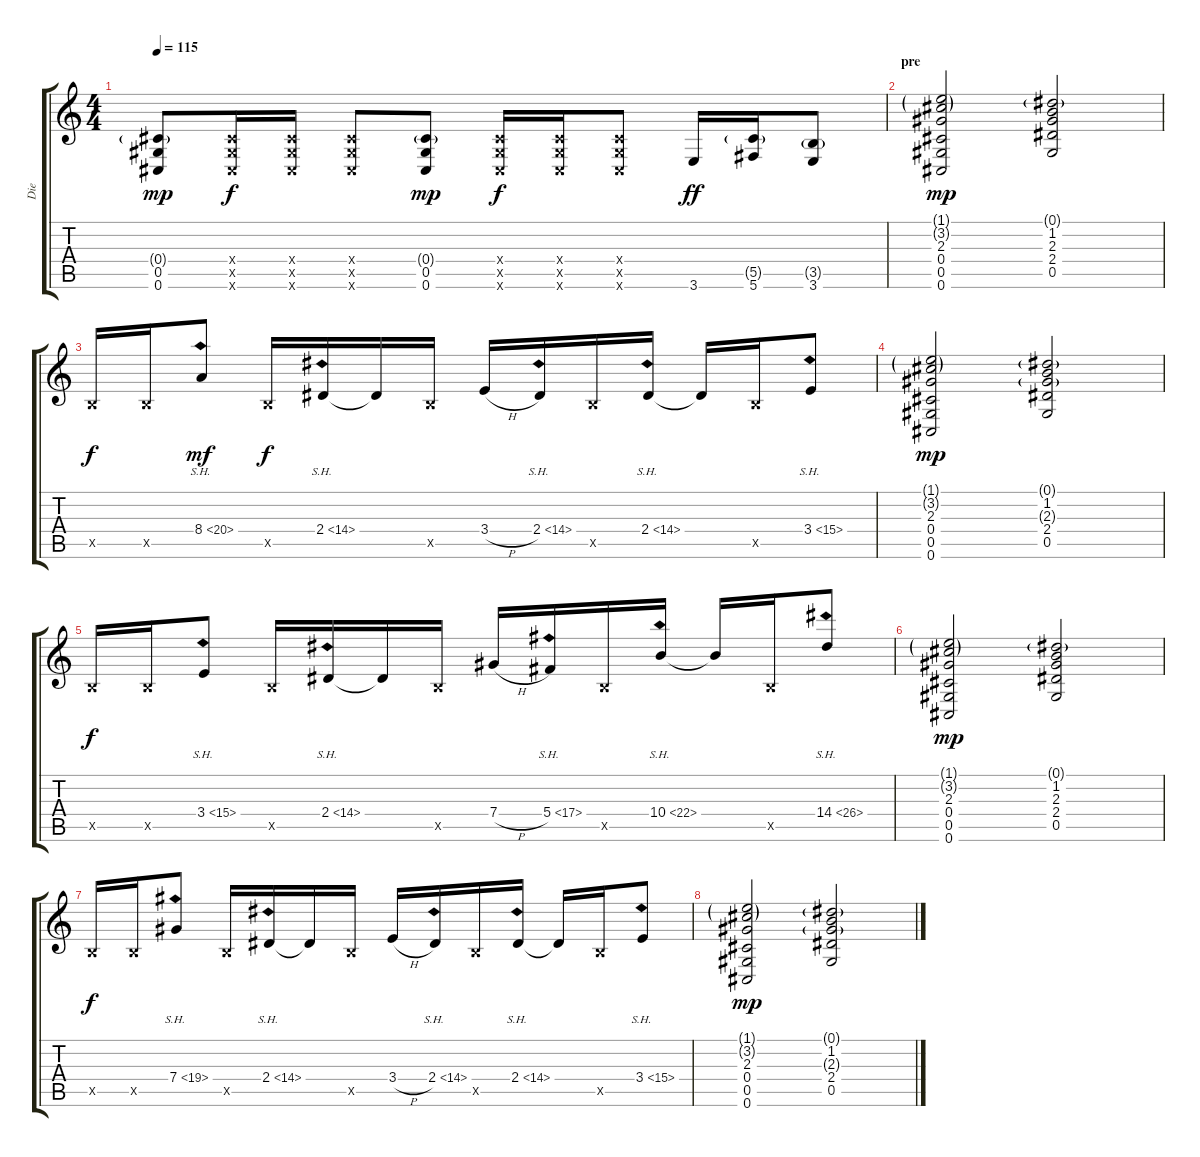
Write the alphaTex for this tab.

\track ("Die" "Die") {instrument distortionguitar}
\staff {score tabs}
\tuning (Eb4 Bb3 Gb3 Db3 Ab2 Db2) {hide}
\ts (4 4)
\tempo 115
\clef g2
\ks c
(0.4{g} 0.5 0.6).8{dy mp} (0.4{x} 0.5{x} 0.6{x}).16{dy f} (0.4{x} 0.5{x} 0.6{x}).16 (0.4{x} 0.5{x} 0.6{x}).8 (0.4{g} 0.5 0.6).8{dy mp} (0.4{x} 0.5{x} 0.6{x}).16{dy f} (0.4{x} 0.5{x} 0.6{x}).16 (0.4{x} 0.5{x} 0.6{x}).8 3.6.16{dy ff} (5.5{g} 5.6).16 (3.5{g} 3.6).8 |
\section ("" "pre")
(1.1{g} 3.2{g} 2.3 0.4 0.5 0.6).2{dy mp volume 10} (0.1{g} 1.2 2.3 2.4 0.5).2 |
3.5{x}.16{dy f} 3.5{x}.16 8.4{sh 12}.8{dy mf} 3.5{x}.16{dy f} 2.4{sh 12}.16 2.4{t}.16 3.5{x}.16 3.4{h}.16 2.4{sh 12}.16 3.5{x}.16 2.4{sh 12}.16 2.4{t}.16 3.5{x}.16 3.4{sh 12}.8 |
(1.1{g} 3.2{g} 2.3 0.4 0.5 0.6).2{dy mp} (0.1{g} 1.2 2.3{g} 2.4 0.5).2 |
3.5{x}.16{dy f} 3.5{x}.16 3.4{sh 12}.8 3.5{x}.16 2.4{sh 12}.16 2.4{t}.16 3.5{x}.16 7.4{h}.16 5.4{sh 12}.16 3.5{x}.16 10.4{sh 12}.16 10.4{t}.16 3.5{x}.16 14.4{sh 12}.8 |
(1.1{g} 3.2{g} 2.3 0.4 0.5 0.6).2{dy mp} (0.1{g} 1.2 2.3 2.4 0.5).2 |
3.5{x}.16{dy f} 3.5{x}.16 7.4{sh 12}.8 3.5{x}.16 2.4{sh 12}.16 2.4{t}.16 3.5{x}.16 3.4{h}.16 2.4{sh 12}.16 3.5{x}.16 2.4{sh 12}.16 2.4{t}.16 3.5{x}.16 3.4{sh 12}.8 |
(1.1{g} 3.2{g} 2.3 0.4 0.5 0.6).2{dy mp} (0.1{g} 1.2 2.3{g} 2.4 0.5).2
